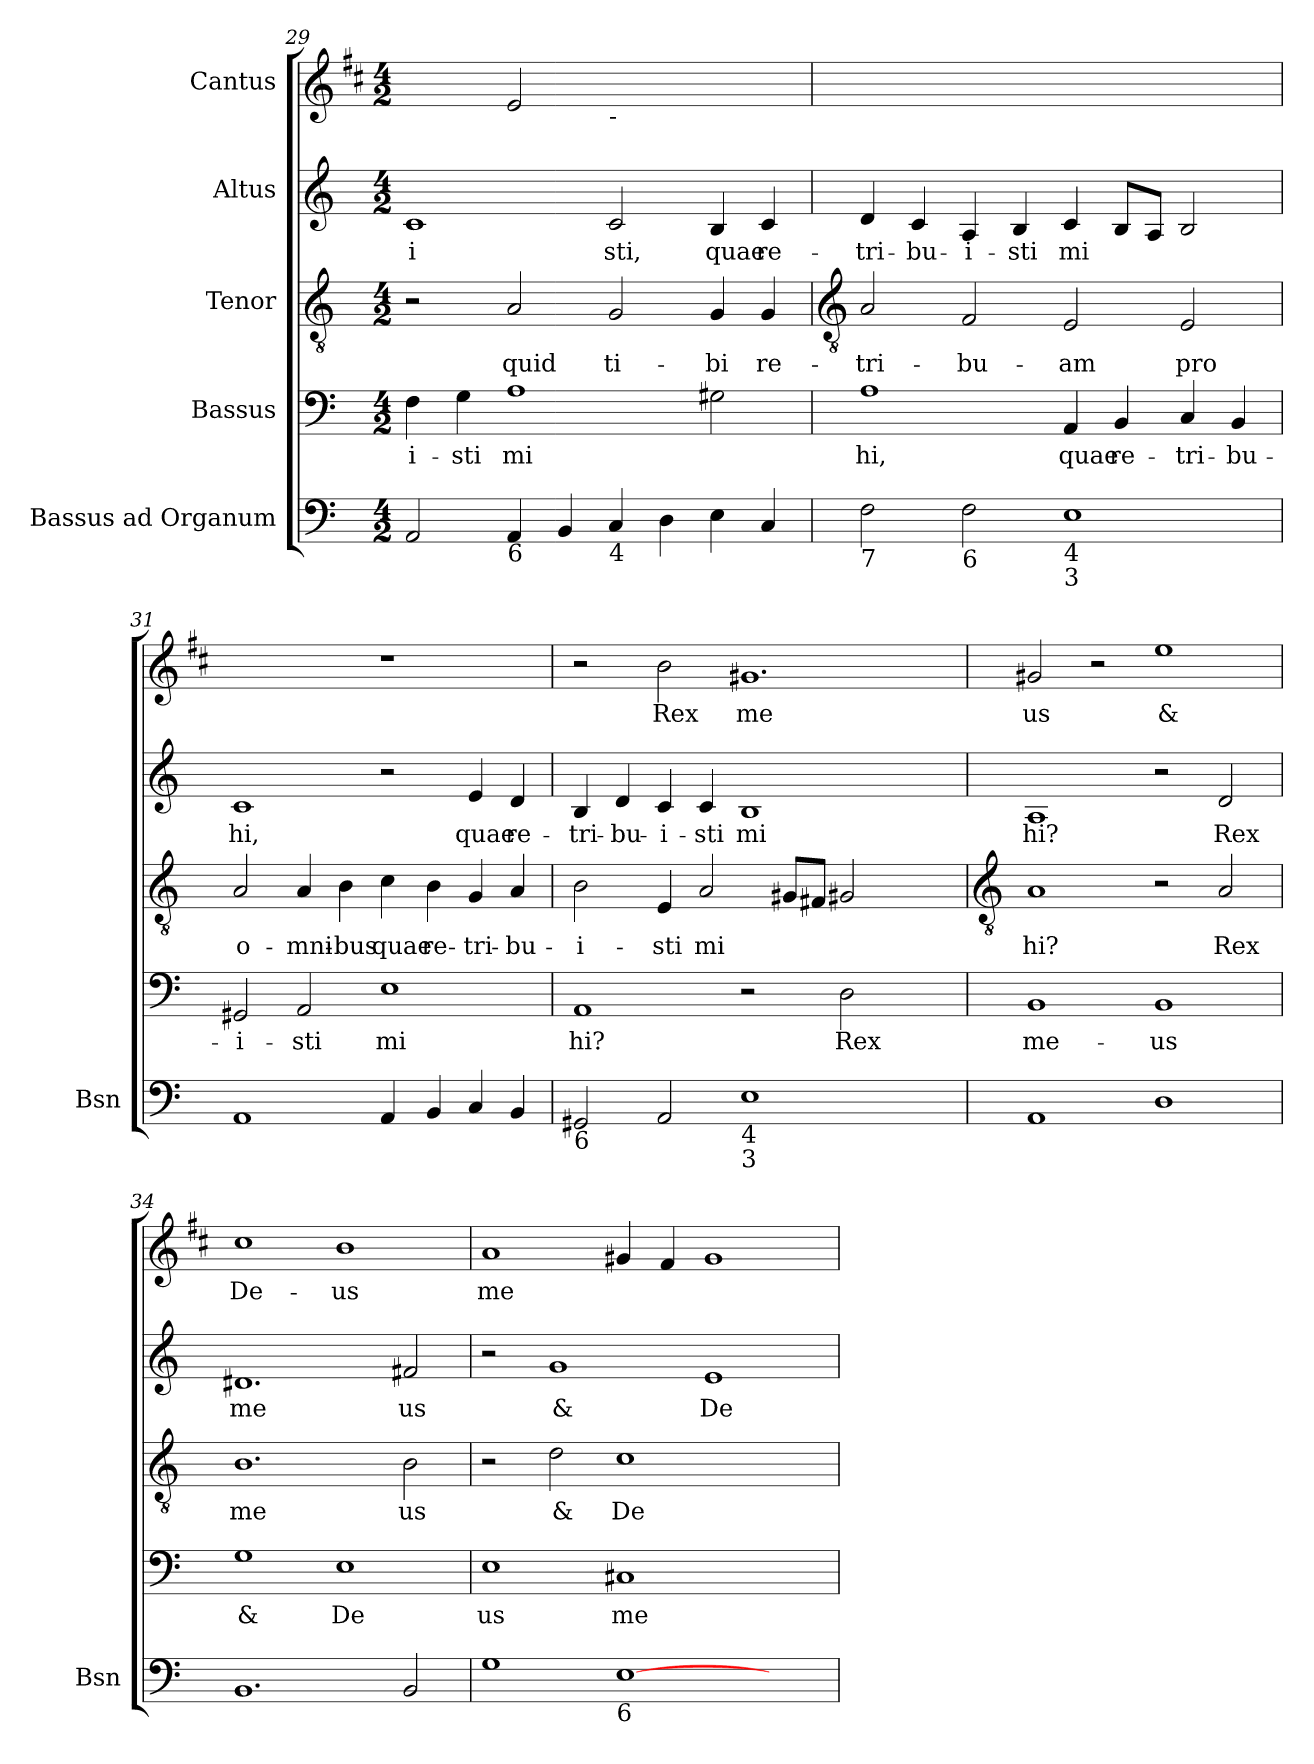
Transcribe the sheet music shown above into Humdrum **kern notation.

**kern	**kern	**text	**kern	**text	**kern	**text	**kern	**text
*part5	*part4	*part4	*part3	*part3	*part2	*part2	*part1	*part1
*staff5	*staff4	*staff4	*staff3	*staff3	*staff2	*staff2	*staff1	*staff1
*I"Bassus ad Organum	*I"Bassus	*	*I"Tenor	*	*I"Altus	*	*I"Cantus	*
*I'Bsn	*	*	*	*	*	*	*	*
!!LO:LB:g=z
*clefF4	*clefF4	*	*clefGv2	*	*clefG2	*	*clefG2	*
*	*	*	*	*	*	*	*ITrd1c2	*
*k[]	*k[]	*	*k[]	*	*k[]	*	*k[]	*
*C:	*C:	*	*C:	*	*C:	*	*C:	*
*M4/2	*M4/2	*	*M4/2	*	*M4/2	*	*M4/2	*
=29	=29	=29	=29	=29	=29	=29	=29	=29
!	!	!LO:LY:b	!	!	!	!LO:LY:b	!	!
2AA	4F	-i-	2r	.	1c	-i	2eyy]	.
!	!	!LO:LY:b	!	!	!	!	!	!
.	4G	-sti	.	.	.	.	.	.
!LO:TX:b:t=6	!	!	!	!	!	!	!	!
!	!	!LO:LY:b	!	!LO:LY:b	!	!	!	!
4AA	1A	mi	2A	quid	.	.	2d	.
4BB	.	.	.	.	.	.	.	.
!	!	!	!	!	!	!	!LO:TX:b:t=-	!
!LO:TX:b:t=4	!	!	!	!	!	!	!	!
!	!	!	!	!LO:LY:b	!	!LO:LY:b	!	!LO:LY:b
4C	.	.	2G	ti-	2c	sti,	[1eyy	hi?
4D	.	.	.	.	.	.	.	.
!	!	!	!	!LO:LY:b	!	!LO:LY:b	!	!
4E	2G#X	.	4G	-bi	4B	quae	.	.
!	!	!	!	!LO:LY:b	!	!LO:LY:b	!	!
4C	.	.	4G	re-	4c	re-	.	.
!!LO:LB:g=z
=30	=30	=30	=30	=30	=30	=30	=30	=30
*	*	*	*clefGv2	*	*	*	*	*
!LO:TX:b:t=7	!	!	!	!	!	!	!	!
!	!	!LO:LY:b	!	!LO:LY:b	!	!LO:LY:b	!	!
2F	1A	hi,	2A	-tri-	4d	-tri-	0eyy_	.
!	!	!	!	!	!	!LO:LY:b	!	!
.	.	.	.	.	4c	-bu-	.	.
!LO:TX:b:t=6	!	!	!	!	!	!	!	!
!	!	!	!	!LO:LY:b	!	!LO:LY:b	!	!
2F	.	.	2F	-bu-	4A	-i-	.	.
!	!	!	!	!	!	!LO:LY:b	!	!
.	.	.	.	.	4B	-sti	.	.
!LO:TX:b:t=4	!	!	!	!	!	!	!	!
!LO:TX:b:t=3	!	!	!	!	!	!	!	!
!	!	!LO:LY:b	!	!LO:LY:b	!	!LO:LY:b	!	!
1E	4AA	quae	2E	-am	4c	mi	.	.
!	!	!LO:LY:b	!	!	!	!	!	!
.	4BB	re-	.	.	8BL	.	.	.
.	.	.	.	.	8AJ	.	.	.
!	!	!LO:LY:b	!	!LO:LY:b	!	!	!	!
.	4C	-tri-	2E	pro	2B	.	.	.
!	!	!LO:LY:b	!	!	!	!	!	!
.	4BB	-bu-	.	.	.	.	.	.
=31	=31	=31	=31	=31	=31	=31	=31	=31
!	!	!LO:LY:b	!	!LO:LY:b	!	!LO:LY:b	!	!
1AA	2GG#X	-i-	2A	o-	1c	hi,	2.eyy_	.
!	!	!LO:LY:b	!	!LO:LY:b	!	!	!	!
.	2AA	-sti	4A	-mni-	.	.	.	.
!	!	!	!	!LO:LY:b	!	!	!	!
.	.	.	4B	-bus	.	.	4eyy]	.
!	!	!LO:LY:b	!	!LO:LY:b	!	!	!	!
4AA	1E	mi	4c	quae	2r	.	1r	.
!	!	!	!	!LO:LY:b	!	!	!	!
4BB	.	.	4B	re-	.	.	.	.
!	!	!	!	!LO:LY:b	!	!LO:LY:b	!	!
4C	.	.	4G	-tri-	4e	quae	.	.
!	!	!	!	!LO:LY:b	!	!LO:LY:b	!	!
4BB	.	.	4A	-bu-	4d	re-	.	.
!!LO:LB:g=z
=32	=32	=32	=32	=32	=32	=32	=32	=32
!LO:TX:b:t=6	!	!	!	!	!	!	!	!
!	!	!LO:LY:b	!	!LO:LY:b	!	!LO:LY:b	!	!
2GG#X	1AA	hi?	2B	-i-	4B	-tri-	2r	.
!	!	!	!	!	!	!LO:LY:b	!	!
.	.	.	.	.	4d	-bu-	.	.
!	!	!	!	!LO:LY:b	!	!LO:LY:b	!	!LO:LY:b
2AA	.	.	4E	-sti	4c	-i-	2a	Rex
!	!	!	!	!LO:LY:b	!	!LO:LY:b	!	!
.	.	.	2A	mi	4c	-sti	.	.
!LO:TX:b:t=4	!	!	!	!	!	!	!	!
!LO:TX:b:t=3	!	!	!	!	!	!	!	!
!	!	!	!	!	!	!LO:LY:b	!	!LO:LY:b
1E	2r	.	.	.	1B	mi	1.f#X	me
.	.	.	8G#XL	.	.	.	.	.
.	.	.	8F#XJ	.	.	.	.	.
!	!	!LO:LY:b	!	!	!	!	!	!
.	2D	Rex	2G#X	.	.	.	.	.
2ryy	2ryy	.	2ryy	.	2ryy	.	.	.
!!LO:LB:g=z
=33	=33	=33	=33	=33	=33	=33	=33	=33
*	*	*	*clefGv2	*	*	*	*	*
!	!	!LO:LY:b	!	!LO:LY:b	!	!LO:LY:b	!	!LO:LY:b
1AA	1BB	me-	1A	hi?	1A	hi?	2f#X	us
.	.	.	.	.	.	.	2r	.
!	!	!LO:LY:b	!	!	!	!	!	!LO:LY:b
1D	1BB	-us	2r	.	2r	.	1dd	&
!	!	!	!	!LO:LY:b	!	!LO:LY:b	!	!
.	.	.	2A	Rex	2d	Rex	.	.
=34	=34	=34	=34	=34	=34	=34	=34	=34
!	!	!LO:LY:b	!	!LO:LY:b	!	!LO:LY:b	!	!LO:LY:b
1.BB	1G	&	1.B	me	1.d#X	me	1b	De-
!	!	!LO:LY:b	!	!	!	!	!	!LO:LY:b
.	1E	De	.	.	.	.	1a	-us
!	!	!	!	!LO:LY:b	!	!LO:LY:b	!	!
2BB	.	.	2B	us	2f#X	us	.	.
=35	=35	=35	=35	=35	=35	=35	=35	=35
!	!	!LO:LY:b	!	!	!	!	!	!LO:LY:b
1G	1E	us	2r	.	2r	.	1g	me
!	!	!	!	!LO:LY:b	!	!LO:LY:b	!	!
.	.	.	2d	&	1g	&	.	.
!LO:TX:b:t=6	!	!	!	!	!	!	!	!
!	!	!LO:LY:b	!	!LO:LY:b	!	!	!	!
[1E	1C#X	me	1c	De	.	.	4f#X	.
.	.	.	.	.	.	.	4e	.
!	!	!	!	!	!	!LO:LY:b	!	!
.	.	.	.	.	1e	De	1f#	.
2ryy	2ryy	.	2ryy	.	.	.	.	.
=	=	=	=	=	=	=	=	=
*-	*-	*-	*-	*-	*-	*-	*-	*-
